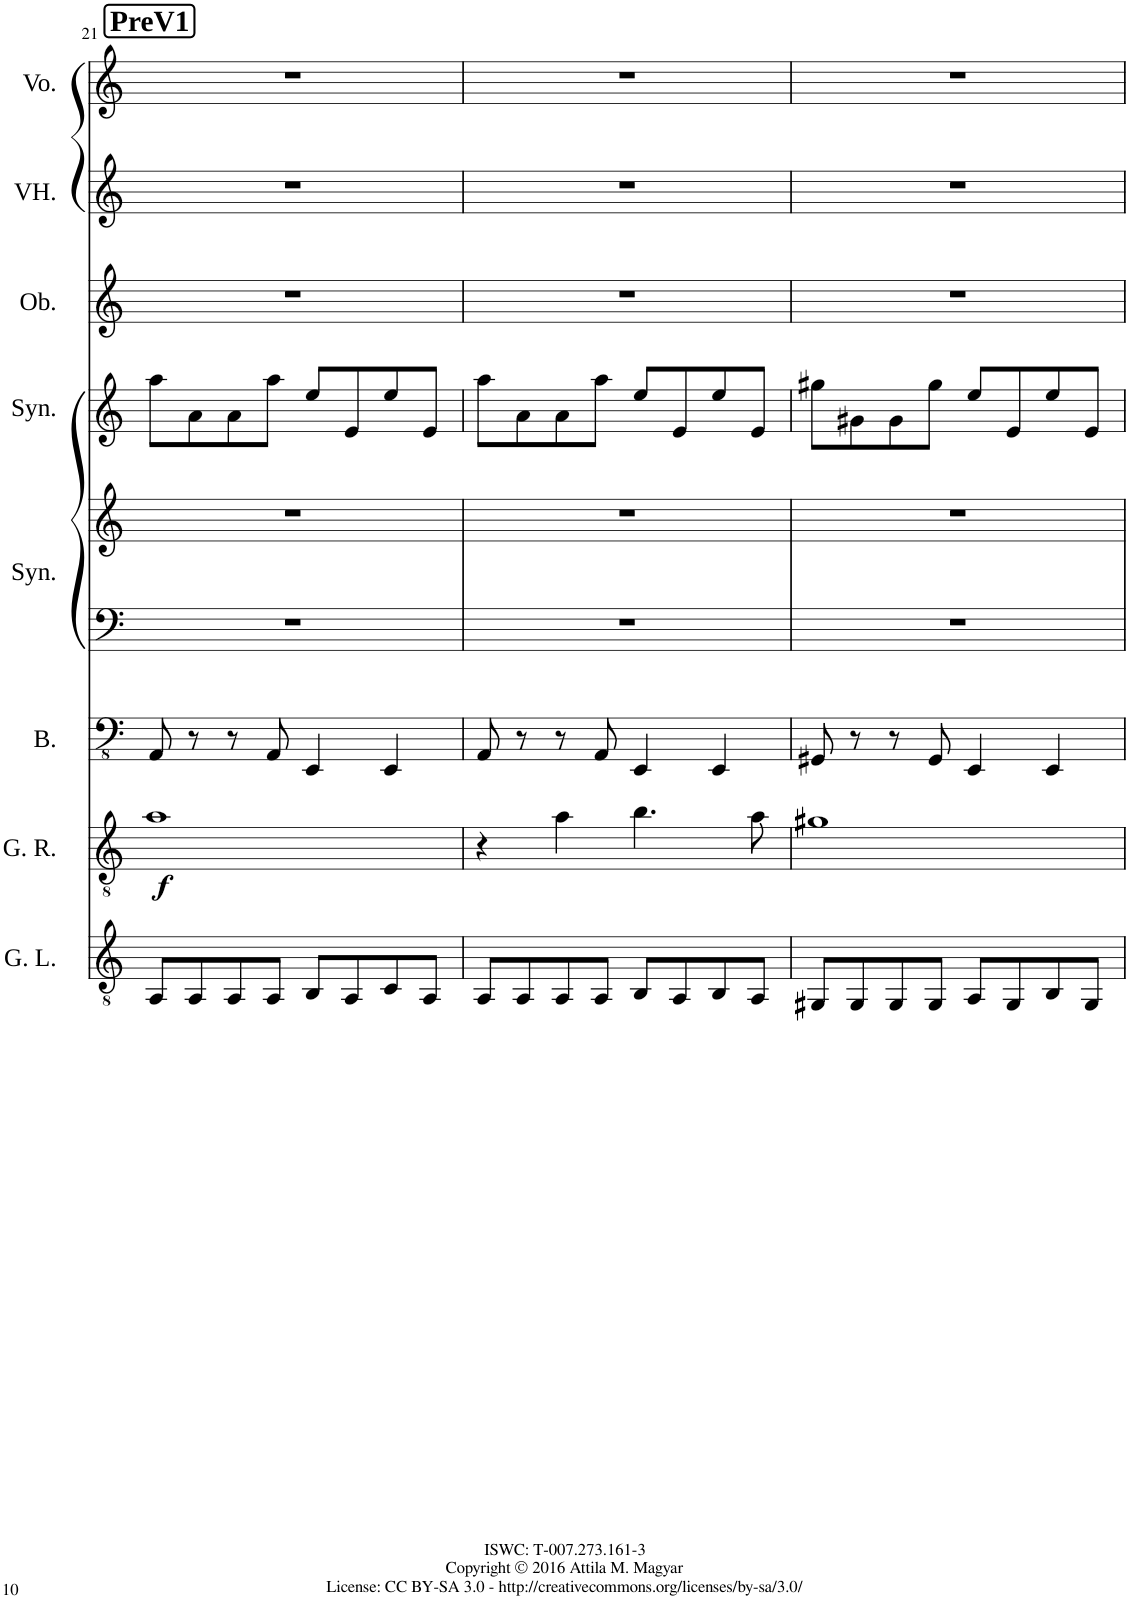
**kern	**kern	**dynam	**kern	**kern	**kern	**kern	**kern	**kern	**kern
*part8	*part7	*part7	*part6	*part5	*part5	*part4	*part3	*part2	*part1
*staff9	*staff8	*staff8	*staff7	*staff6	*staff5	*staff4	*staff3	*staff2	*staff1
*I"Guitar Left	*I"Guitar Right	*	*I"Bass	*I"Synthesizer	*	*I"Synthesizer	*I"Oboe	*I"Voice Harmony	*I"Voice
*I'G. L.	*I'G. R.	*	*I'B.	*I'Syn.	*	*I'Syn.	*I'Ob.	*I'VH.	*I'Vo.
!!LO:PB:g=z
*clefGv2	*clefGv2	*	*clefFv4	*clefF4	*clefG2	*clefG2	*clefG2	*clefG2	*clefG2
*k[]	*k[]	*	*k[]	*k[]	*k[]	*k[]	*k[]	*k[]	*k[]
!!LO:REH:place=s1:a:B:cj:fs=14:t=PreV1
=21	=21	=21	=21	=21	=21	=21	=21	=21	=21
!	!	!LO:DY:b	!	!	!	!	!	!	!
8AA/L	1a	f	8AAA/	1r	1r	8aa\L	1r	1r	1r
8AA/	.	.	8r	.	.	8a\	.	.	.
8AA/	.	.	8r	.	.	8a\	.	.	.
8AA/J	.	.	8AAA/	.	.	8aa\J	.	.	.
8BB/L	.	.	4EEE/	.	.	8ee/L	.	.	.
8AA/	.	.	.	.	.	8e/	.	.	.
8C/	.	.	4EEE/	.	.	8ee/	.	.	.
8AA/J	.	.	.	.	.	8e/J	.	.	.
=22	=22	=22	=22	=22	=22	=22	=22	=22	=22
8AA/L	4r	.	8AAA/	1r	1r	8aa\L	1r	1r	1r
8AA/	.	.	8r	.	.	8a\	.	.	.
8AA/	4a\	.	8r	.	.	8a\	.	.	.
8AA/J	.	.	8AAA/	.	.	8aa\J	.	.	.
8BB/L	4.b\	.	4EEE/	.	.	8ee/L	.	.	.
8AA/	.	.	.	.	.	8e/	.	.	.
8BB/	.	.	4EEE/	.	.	8ee/	.	.	.
8AA/J	8a\	.	.	.	.	8e/J	.	.	.
=23	=23	=23	=23	=23	=23	=23	=23	=23	=23
8GG#X/L	1g#X	.	8GGG#X/	1r	1r	8gg#X\L	1r	1r	1r
8GG#/	.	.	8r	.	.	8g#X\	.	.	.
8GG#/	.	.	8r	.	.	8g#\	.	.	.
8GG#/J	.	.	8GGG#/	.	.	8gg#\J	.	.	.
8AA/L	.	.	4EEE/	.	.	8ee/L	.	.	.
8GG#/	.	.	.	.	.	8e/	.	.	.
8BB/	.	.	4EEE/	.	.	8ee/	.	.	.
8GG#/J	.	.	.	.	.	8e/J	.	.	.
=	=	=	=	=	=	=	=	=	=
*-	*-	*-	*-	*-	*-	*-	*-	*-	*-
